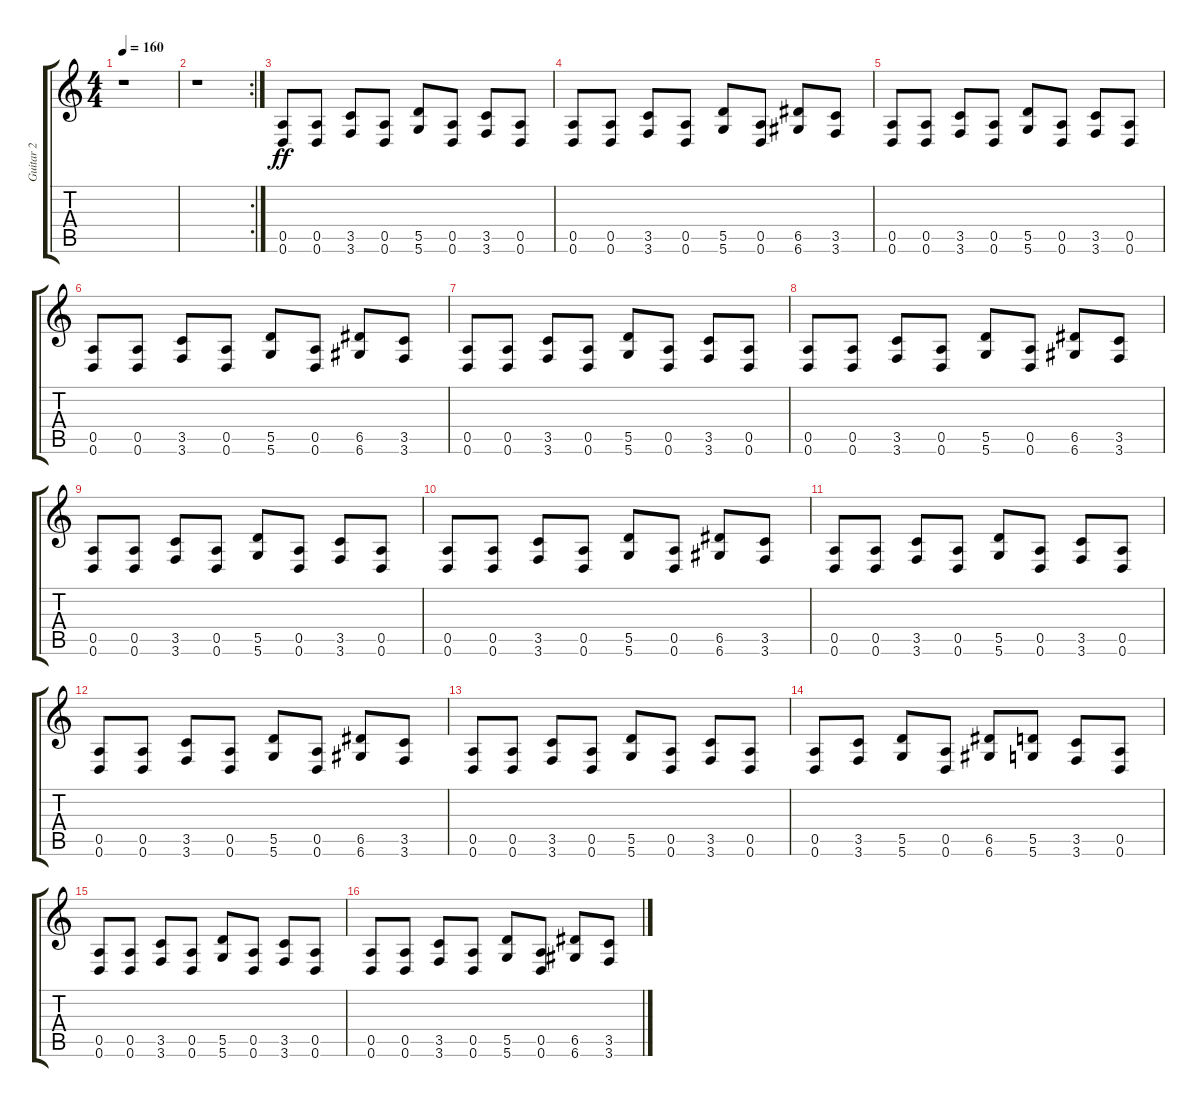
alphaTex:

\track ("Guitar 2" "Guitar 2") {instrument distortionguitar}
\staff {score tabs}
\tuning (E4 B3 G3 D3 A2 D2) {hide}
\ts (4 4)
\tempo 160
\clef g2
\ks c
r.1{dy ff instrument distortionguitar} |
\rc 2
r.1 |
(0.5 0.6).8 (0.5 0.6).8 (3.5 3.6).8 (0.5 0.6).8 (5.5 5.6).8 (0.5 0.6).8 (3.5 3.6).8 (0.5 0.6).8 |
(0.5 0.6).8 (0.5 0.6).8 (3.5 3.6).8 (0.5 0.6).8 (5.5 5.6).8 (0.5 0.6).8 (6.5 6.6).8 (3.5 3.6).8 |
(0.5 0.6).8 (0.5 0.6).8 (3.5 3.6).8 (0.5 0.6).8 (5.5 5.6).8 (0.5 0.6).8 (3.5 3.6).8 (0.5 0.6).8 |
(0.5 0.6).8 (0.5 0.6).8 (3.5 3.6).8 (0.5 0.6).8 (5.5 5.6).8 (0.5 0.6).8 (6.5 6.6).8 (3.5 3.6).8 |
(0.5 0.6).8 (0.5 0.6).8 (3.5 3.6).8 (0.5 0.6).8 (5.5 5.6).8 (0.5 0.6).8 (3.5 3.6).8 (0.5 0.6).8 |
(0.5 0.6).8 (0.5 0.6).8 (3.5 3.6).8 (0.5 0.6).8 (5.5 5.6).8 (0.5 0.6).8 (6.5 6.6).8 (3.5 3.6).8 |
(0.5 0.6).8 (0.5 0.6).8 (3.5 3.6).8 (0.5 0.6).8 (5.5 5.6).8 (0.5 0.6).8 (3.5 3.6).8 (0.5 0.6).8 |
(0.5 0.6).8 (0.5 0.6).8 (3.5 3.6).8 (0.5 0.6).8 (5.5 5.6).8 (0.5 0.6).8 (6.5 6.6).8 (3.5 3.6).8 |
(0.5 0.6).8 (0.5 0.6).8 (3.5 3.6).8 (0.5 0.6).8 (5.5 5.6).8 (0.5 0.6).8 (3.5 3.6).8 (0.5 0.6).8 |
(0.5 0.6).8 (0.5 0.6).8 (3.5 3.6).8 (0.5 0.6).8 (5.5 5.6).8 (0.5 0.6).8 (6.5 6.6).8 (3.5 3.6).8 |
(0.5 0.6).8 (0.5 0.6).8 (3.5 3.6).8 (0.5 0.6).8 (5.5 5.6).8 (0.5 0.6).8 (3.5 3.6).8 (0.5 0.6).8 |
(0.5 0.6).8 (3.5 3.6).8 (5.5 5.6).8 (0.5 0.6).8 (6.5 6.6).8 (5.5 5.6).8 (3.5 3.6).8 (0.5 0.6).8 |
(0.5 0.6).8 (0.5 0.6).8 (3.5 3.6).8 (0.5 0.6).8 (5.5 5.6).8 (0.5 0.6).8 (3.5 3.6).8 (0.5 0.6).8 |
(0.5 0.6).8 (0.5 0.6).8 (3.5 3.6).8 (0.5 0.6).8 (5.5 5.6).8 (0.5 0.6).8 (6.5 6.6).8 (3.5 3.6).8
